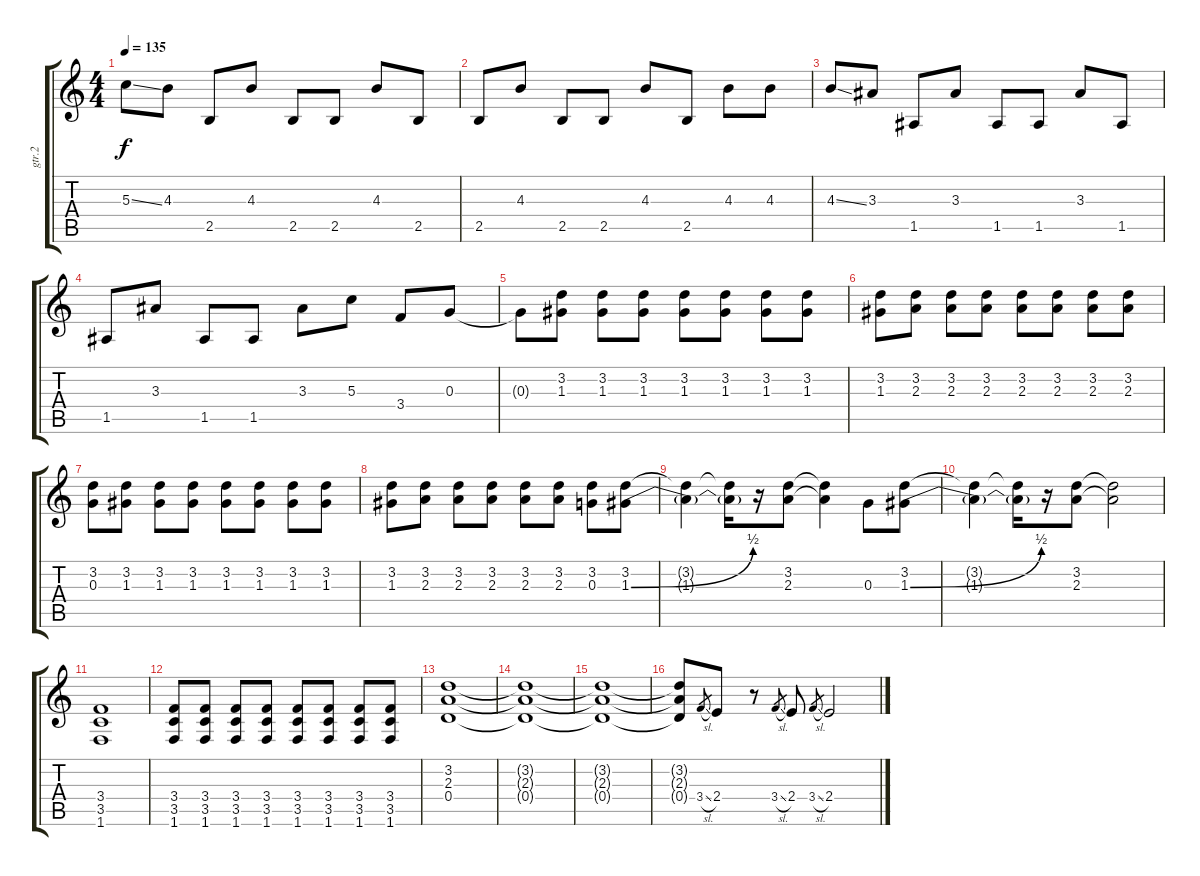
\track ("gtr.2" "gtr.2") {instrument distortionguitar}
\staff {score tabs}
\tuning (E4 B3 G3 D3 A2 E2) {hide}
\ts (4 4)
\tempo 135
\clef g2
\ks c
5.3{ss}.8{dy f} 4.3.8 2.5.8 4.3.8 2.5.8 2.5.8 4.3.8 2.5.8 |
2.5.8 4.3.8 2.5.8 2.5.8 4.3.8 2.5.8 4.3.8 4.3.8 |
4.3{ss}.8 3.3.8 1.5.8 3.3.8 1.5.8 1.5.8 3.3.8 1.5.8 |
1.5.8 3.3.8 1.5.8 1.5.8 3.3.8 5.3.8 3.4.8 0.3.8 |
0.3{t}.8 (3.2 1.3).8 (3.2 1.3).8 (3.2 1.3).8 (3.2 1.3).8 (3.2 1.3).8 (3.2 1.3).8 (3.2 1.3).8 |
(3.2 1.3).8 (3.2 2.3).8 (3.2 2.3).8 (3.2 2.3).8 (3.2 2.3).8 (3.2 2.3).8 (3.2 2.3).8 (3.2 2.3).8 |
(3.2 0.3).8 (3.2 1.3).8 (3.2 1.3).8 (3.2 1.3).8 (3.2 1.3).8 (3.2 1.3).8 (3.2 1.3).8 (3.2 1.3).8 |
(3.2 1.3).8 (3.2 2.3).8 (3.2 2.3).8 (3.2 2.3).8 (3.2 2.3).8 (3.2 2.3).8 (3.2 0.3).8 (3.2 1.3{be (bend 0 0 60 2)}).8 |
(3.2{t} 1.3{t}).4 (3.2{t} 1.3{t}).16 r.16 (3.2 2.3).8 (3.2{t} 2.3{t}).4 0.3.8 (3.2 1.3{be (bend 0 0 60 2)}).8 |
(3.2{t} 1.3{t}).4 (3.2{t} 1.3{t}).16 r.16 (3.2 2.3).8 (3.2{t} 2.3{t}).2 |
(3.4 3.5 1.6).1 |
(3.4 3.5 1.6).8 (3.4 3.5 1.6).8 (3.4 3.5 1.6).8 (3.4 3.5 1.6).8 (3.4 3.5 1.6).8 (3.4 3.5 1.6).8 (3.4 3.5 1.6).8 (3.4 3.5 1.6).8 |
(3.2 2.3 0.4).1 |
(3.2{t} 2.3{t} 0.4{t}).1 |
(3.2{t} 2.3{t} 0.4{t}).1 |
(3.2{t} 2.3{t} 0.4{t}).8 3.4{sl}.8{gr} 2.4.8 r.8 3.4{sl}.8{gr} 2.4.8 3.4{sl}.8{gr} 2.4.2
